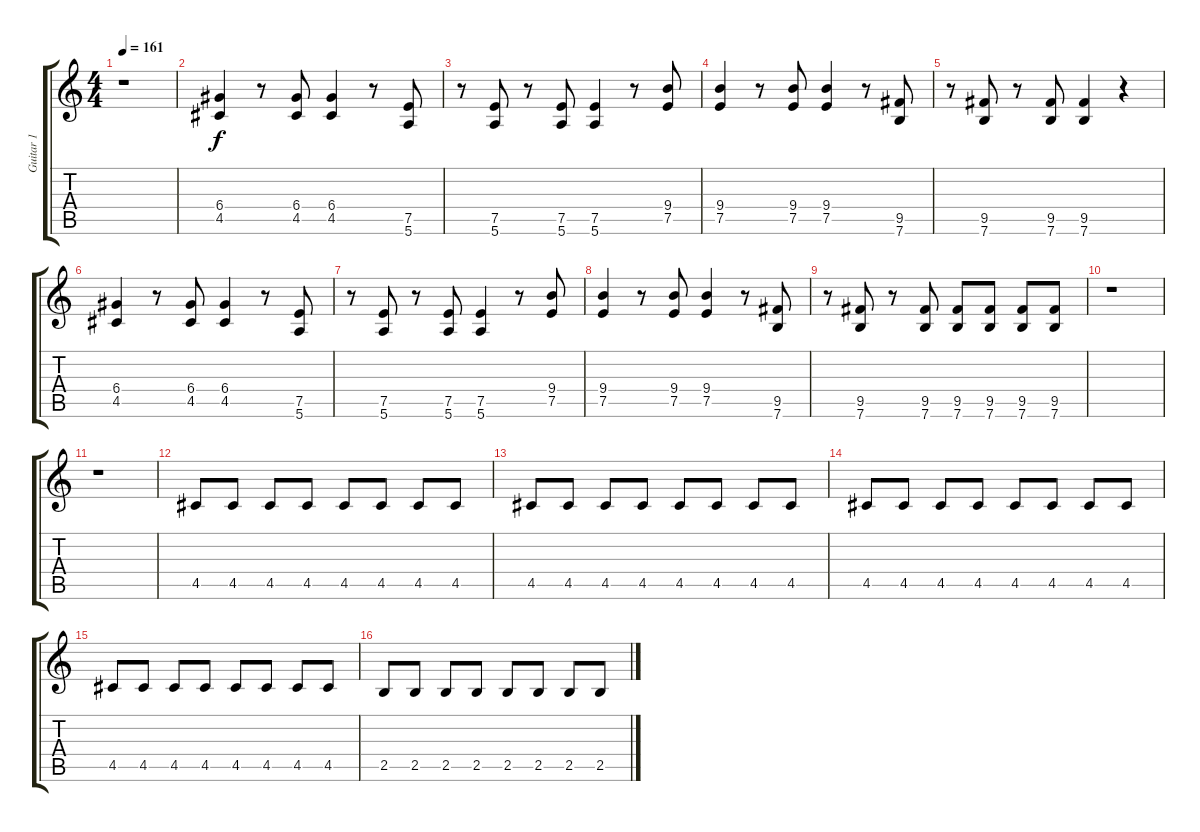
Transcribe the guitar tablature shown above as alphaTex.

\track ("Guitar 1" "Guitar 1") {instrument distortionguitar}
\staff {score tabs}
\tuning (E4 B3 G3 D3 A2 E2) {hide}
\ts (4 4)
\tempo 161
\clef g2
\ks c
r.1{dy f instrument distortionguitar} |
(6.4 4.5).4 r.8 (6.4 4.5).8 (6.4 4.5).4 r.8 (7.5 5.6).8 |
r.8 (7.5 5.6).8 r.8 (7.5 5.6).8 (7.5 5.6).4 r.8 (9.4 7.5).8 |
(9.4 7.5).4 r.8 (9.4 7.5).8 (9.4 7.5).4 r.8 (9.5 7.6).8 |
r.8 (9.5 7.6).8 r.8 (9.5 7.6).8 (9.5 7.6).4 r.4 |
(6.4 4.5).4 r.8 (6.4 4.5).8 (6.4 4.5).4 r.8 (7.5 5.6).8 |
r.8 (7.5 5.6).8 r.8 (7.5 5.6).8 (7.5 5.6).4 r.8 (9.4 7.5).8 |
(9.4 7.5).4 r.8 (9.4 7.5).8 (9.4 7.5).4 r.8 (9.5 7.6).8 |
r.8 (9.5 7.6).8 r.8 (9.5 7.6).8 (9.5 7.6).8 (9.5 7.6).8 (9.5 7.6).8 (9.5 7.6).8 |
r.1 |
r.1 |
4.5.8 4.5.8 4.5.8 4.5.8 4.5.8 4.5.8 4.5.8 4.5.8 |
4.5.8 4.5.8 4.5.8 4.5.8 4.5.8 4.5.8 4.5.8 4.5.8 |
4.5.8 4.5.8 4.5.8 4.5.8 4.5.8 4.5.8 4.5.8 4.5.8 |
4.5.8 4.5.8 4.5.8 4.5.8 4.5.8 4.5.8 4.5.8 4.5.8 |
2.5.8 2.5.8 2.5.8 2.5.8 2.5.8 2.5.8 2.5.8 2.5.8
